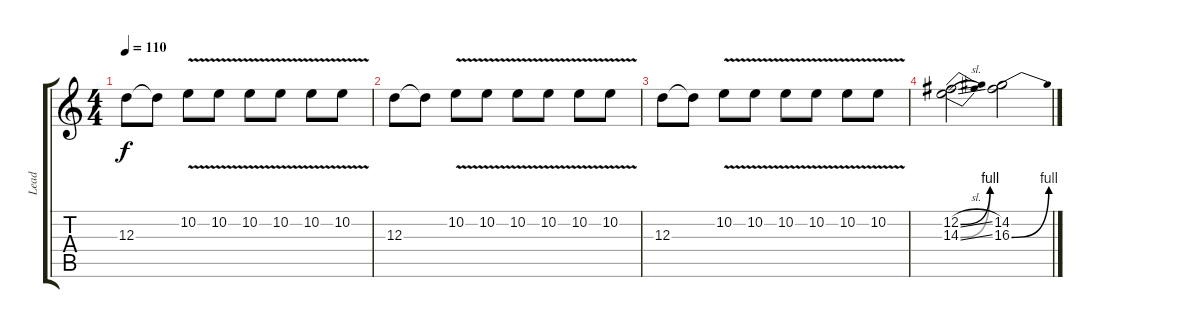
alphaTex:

\track ("Lead" "Lead") {instrument distortionguitar}
\staff {score tabs}
\tuning (B3 Gb3 D3 A2 E2 B1) {hide}
\ts (4 4)
\tempo 110
\clef g2
\ks c
12.3.8{dy f} 12.3{t}.8 10.2{v}.8 10.2{v}.8 10.2{v}.8 10.2{v}.8 10.2{v}.8 10.2{v}.8 |
12.3.8 12.3{t}.8 10.2{v}.8 10.2{v}.8 10.2{v}.8 10.2{v}.8 10.2{v}.8 10.2{v}.8 |
12.3.8 12.3{t}.8 10.2{v}.8 10.2{v}.8 10.2{v}.8 10.2{v}.8 10.2{v}.8 10.2{v}.8 |
(12.2{be (bend 0 0 60 4) sl} 14.3{be (bend 0 0 60 4) sl}).2 (14.2 16.3{be (bend 0 0 60 4)}).2
